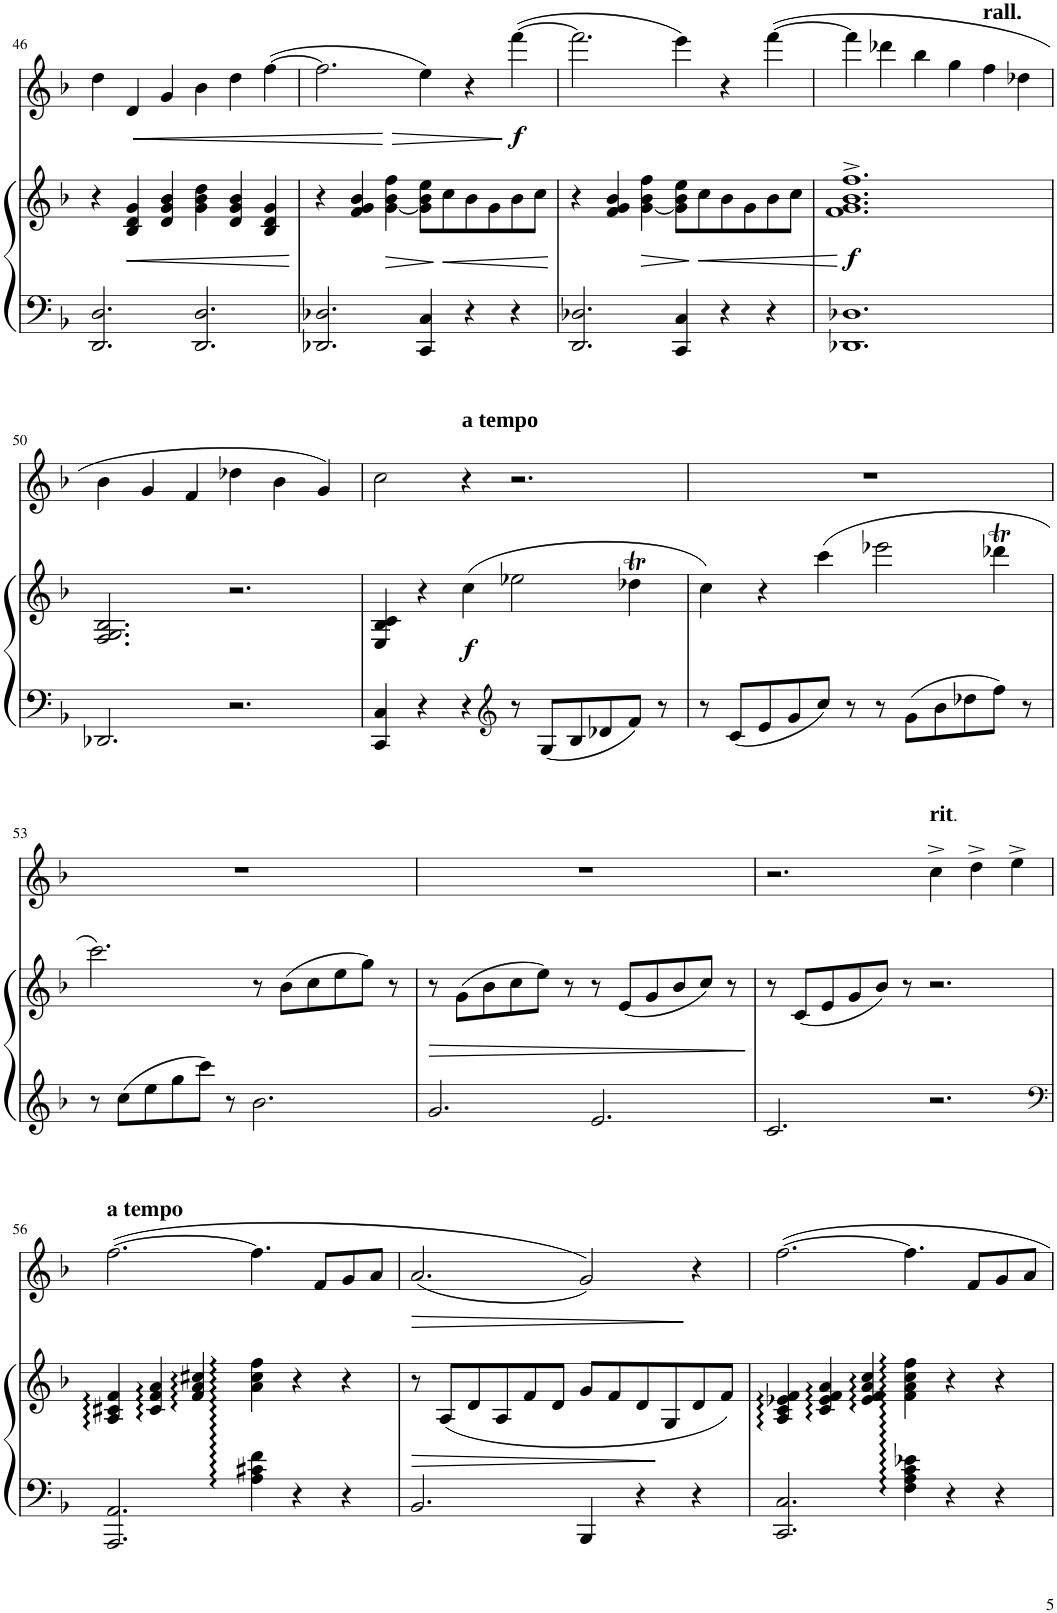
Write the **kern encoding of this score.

**kern	**kern	**dynam	**kern	**dynam
*part2	*part2	*part2	*part1	*part1
*staff3	*staff2	*staff2/3	*staff1	*staff1
*I"Piano	*	*	*I"Flauto	*
*	*	*	*I'Fl	*
!!LO:PB:g=z
*clefF4	*clefG2	*	*clefG2	*
*k[b-]	*k[b-]	*	*k[b-]	*
*M6/4	*M6/4	*	*M6/4	*
=46	=46	=46	=46	=46
2.DD/ 2.D/	4r	.	4dd\	.
!	!	!LO:HP:b	!	!
.	4B-/ 4d/ 4g/	<	4d/	.
!	!	!	!	!LO:HP:b
.	4d/ 4g/ 4b-/	.	4g/	<
2.DD/ 2.D/	4g\ 4b-\ 4dd\	.	4b-\	.
.	4d/ 4g/ 4b-/	.	4dd\	.
.	4B-/ 4d/ 4g/	.	([4ff\	.
.	.	[	.	.
=47	=47	=47	=47	=47
2.DD-X/ 2.D-X/	4r	.	2.ff\]	.
.	4f/ 4g/ 4b-/	.	.	.
!	!	!LO:HP:b	!	!
.	[4g\ 4b-\ 4ff\	>	.	.
!	!	!	!	!LO:HP:n=1:b
4CC/ 4C/	8g\] 8b-\ 8ee\L	.	4ee\)	[ >
!	!	!LO:HP:n=1:b	!	!
.	8cc\	] <	.	.
4r	8b-\	.	4r	.
.	8g\	.	.	.
!	!	!	!	!LO:DY:n=1:b
4r	8b-\	.	([4fff\	] f
.	8cc\J	.	.	.
.	.	[	.	.
=48	=48	=48	=48	=48
2.DD/ 2.D-X/	4r	.	2.fff\]	.
.	4f/ 4g/ 4b-/	.	.	.
!	!	!LO:HP:b	!	!
.	[4g\ 4b-\ 4ff\	>	.	.
4CC/ 4C/	8g\] 8b-\ 8ee\L	.	4eee\)	.
!	!	!LO:HP:n=1:b	!	!
.	8cc\	] <	.	.
4r	8b-\	.	4r	.
.	8g\	.	.	.
4r	8b-\	.	([4fff\	.
.	8cc\J	.	.	.
.	.	[	.	.
=49	=49	=49	=49	=49
!	!	!LO:DY:b	!	!
1.DD-X 1.D-X	1.f^ 1.g^ 1.b-^ 1.ff^	f	4fff\]	.
.	.	.	4ddd-X\	.
.	.	.	4bb-\	.
.	.	.	4gg\	.
!	!	!	!LO:TX:a:B:t=rall.	!
.	.	.	4ff\	.
.	.	.	4dd-X\	.
!!LO:LB:g=z
=50	=50	=50	=50	=50
2.DD-X/	2.F/ 2.G/ 2.B-/	.	4b-\	.
.	.	.	4g/	.
.	.	.	4f/	.
2.r	2.r	.	4dd-X\	.
.	.	.	4b-\	.
.	.	.	4g/)	.
=51	=51	=51	=51	=51
4CC/ 4C/	4E/ 4B-/ 4c/	.	2cc\	.
4r	4r	.	.	.
!	!	!	!LO:TX:a:B:t=a tempo	!
!	!	!LO:DY:b	!	!
4r	(4cc\	f	4r	.
*clefG2	*	*	*	*
8r	2ee-X\	.	2.r	.
8G/L	.	.	.	.
8B-/	.	.	.	.
8d-X/	.	.	.	.
8f/J	4dd-XT\	.	.	.
8r	.	.	.	.
=52	=52	=52	=52	=52
8r	4cc\)	.	1.r	.
8c/L	.	.	.	.
8e/	4r	.	.	.
8g/	.	.	.	.
8cc/J	(4ccc\	.	.	.
8r	.	.	.	.
8r	2eee-X\	.	.	.
8g\L	.	.	.	.
8b-\	.	.	.	.
8dd-X\	.	.	.	.
8ff\J	4ddd-XT\	.	.	.
8r	.	.	.	.
!!LO:LB:g=z
=53	=53	=53	=53	=53
8r	2.ccc\)	.	1.r	.
8cc\L	.	.	.	.
8ee\	.	.	.	.
8gg\	.	.	.	.
8ccc\J	.	.	.	.
8r	.	.	.	.
2.b-\	8r	.	.	.
.	(8b-\L	.	.	.
.	8cc\	.	.	.
.	8ee\	.	.	.
.	8gg\J)	.	.	.
.	8r	.	.	.
=54	=54	=54	=54	=54
!	!	!LO:HP:b	!	!
2.g/	8r	>	1.r	.
.	(8g\L	.	.	.
.	8b-\	.	.	.
.	8cc\	.	.	.
.	8ee\J)	.	.	.
.	8r	.	.	.
2.e/	8r	.	.	.
.	(8e/L	.	.	.
.	8g/	.	.	.
.	8b-/	.	.	.
.	8cc/J)	.	.	.
.	8r	.	.	.
.	.	]	.	.
=55	=55	=55	=55	=55
2.c/	8r	.	2.r	.
.	(8c/L	.	.	.
.	8e/	.	.	.
.	8g/	.	.	.
.	8b-/J)	.	.	.
.	8r	.	.	.
!	!	!	!LO:TX:a:B:t=rit	!
!	!	!	!LO:TX:a:t=.	!
2.r	2.r	.	4cc^\	.
.	.	.	4dd^\	.
.	.	.	4ee^\	.
!!LO:LB:g=z
=56	=56	=56	=56	=56
*clefF4	*	*	*	*
!	!	!	!LO:TX:a:B:t=a tempo	!
2.AAA/ 2.AA/	4A/ 4c#X/ 4f/	.	([2.ff\	.
.	4c#/ 4f/ 4a/	.	.	.
.	4f/ 4a/ 4cc#X/	.	.	.
4A\ 4c#X\ 4f\	4a\ 4cc#\ 4ff\	.	4.ff\]	.
4r	4r	.	.	.
.	.	.	8f/L	.
4r	4r	.	8g/	.
.	.	.	8a/J	.
=57	=57	=57	=57	=57
!	!	!LO:HP:b	!	!LO:HP:b
2.BB-/	8r	>	(2.a/	>
.	(8A/L	.	.	.
.	8d/	.	.	.
.	8A/	.	.	.
.	8f/	.	.	.
.	8d/J	.	.	.
4BBB-/	8g/L	.	2g/))	.
.	8f/	.	.	.
4r	8d/	.	.	.
.	8G/	]	.	.
4r	8d/	.	4r	]
.	8f/J)	.	.	.
=58	=58	=58	=58	=58
2.CC/ 2.C/	4A/ 4c/ 4e-X/ 4f/	.	[2.ff\	.
.	4c/ 4e-/ 4f/ 4a/	.	.	.
.	4e-/ 4f/ 4a/ 4cc/	.	.	.
4F\ 4A\ 4c\ 4e-X\	4f\ 4a\ 4cc\ 4ff\	.	4.ff\]	.
4r	4r	.	.	.
.	.	.	8f/L	.
4r	4r	.	8g/	.
.	.	.	8a/J	.
=	=	=	=	=
*-	*-	*-	*-	*-
